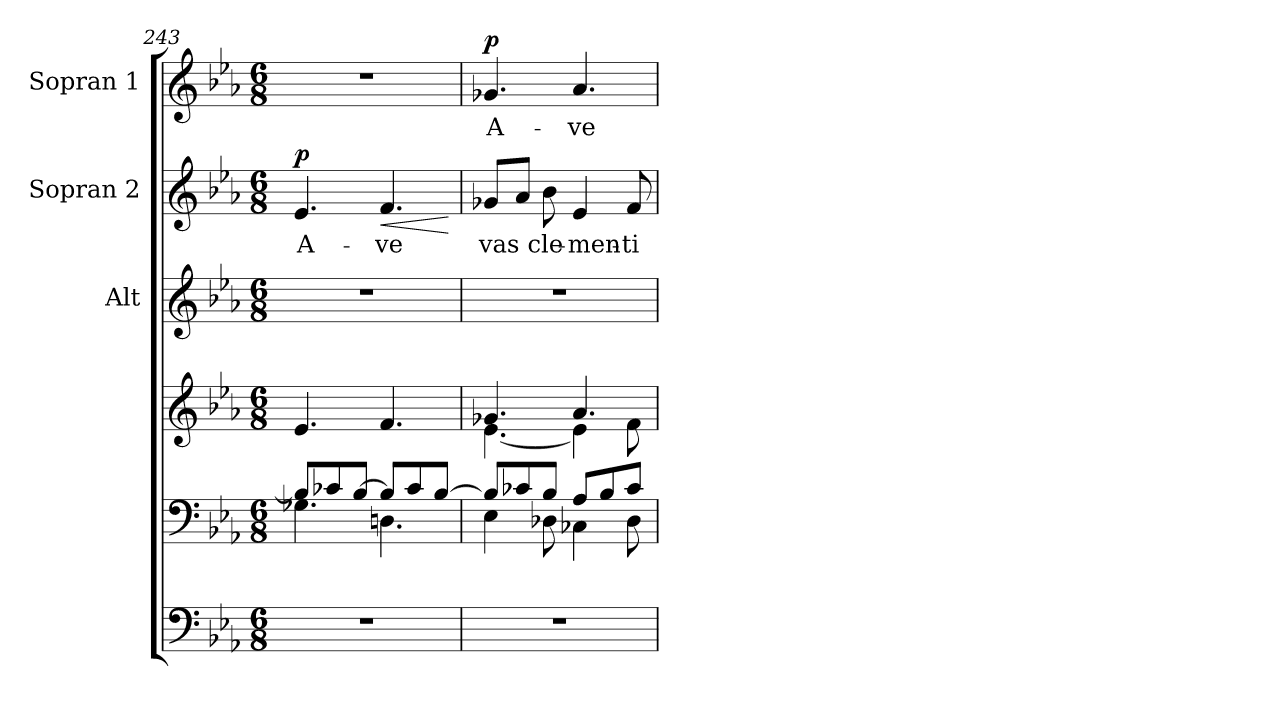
**kern	**kern	**kern	**kern	**kern	**text	**dynam	**kern	**text	**dynam
*part5	*part4	*part4	*part3	*part2	*part2	*part2	*part1	*part1	*part1
*staff6	*staff5	*staff4	*staff3	*staff2	*staff2	*staff2	*staff1	*staff1	*staff1
*	*	*	*I"Alt	*I"Sopran 2	*	*	*I"Sopran 1	*	*
*	*	*	*I'A.	*I'S. 2	*	*	*I'S. 1	*	*
!!LO:LB:g=z
*clefF4	*clefF4	*clefG2	*clefG2	*clefG2	*	*	*clefG2	*	*
*k[b-e-a-]	*k[b-e-a-]	*k[b-e-a-]	*k[b-e-a-]	*k[b-e-a-]	*	*	*k[b-e-a-]	*	*
*E-:	*E-:	*E-:	*E-:	*E-:	*	*	*E-:	*	*
*M6/8	*M6/8	*M6/8	*M6/8	*M6/8	*	*	*M6/8	*	*
=243	=243	=243	=243	=243	=243	=243	=243	=243	=243
*	*^	*	*	*	*	*	*	*	*
!	!	!	!	!	!	!LO:LY:b	!LO:DY:a	!	!	!
2.r	8B-/L]	4.G-X\	4.e-/	2.r	4.e-/	A-	p	2.r	.	.
.	8c-X/	.	.	.	.	.	.	.	.	.
.	[>8B-/J	.	.	.	.	.	.	.	.	.
!	!	!	!	!	!	!LO:LY:b	!LO:HP:b	!	!	!
.	8B-/L]	4.Dn\	4.f/	.	4.f/	-ve	<	.	.	.
.	8c-/	.	.	.	.	.	.	.	.	.
.	[>8B-/J	.	.	.	.	.	.	.	.	.
*	*v	*v	*	*	*	*	*	*	*	*
.	.	.	.	.	.	[	.	.	.
=244	=244	=244	=244	=244	=244	=244	=244	=244	=244
*	*^	*^	*	*	*	*	*	*	*
!	!	!	!	!	!	!	!LO:LY:b	!	!	!LO:LY:b	!LO:DY:a
2.r	8B-/L]	4E-\	4.g-X/	[<4.e-\	2.r	8g-X/L	vas	.	4.g-X/	A-	p
.	8c-X/	.	.	.	.	8a-/J	.	.	.	.	.
!	!	!	!	!	!	!	!LO:LY:b	!	!	!	!
.	8B-/J	8D-X\	.	.	.	8b-\	cle-	.	.	.	.
!	!	!	!	!	!	!	!LO:LY:b	!	!	!LO:LY:b	!
.	8A-/L	4C-X\	4.a-/	4e-\]	.	4e-/	-men-	.	4.a-/	-ve	.
.	8B-/	.	.	.	.	.	.	.	.	.	.
!	!	!	!	!	!	!	!LO:LY:b	!	!	!	!
.	8c-/J	8D-\	.	8f\	.	8f/	-ti-	.	.	.	.
*	*v	*v	*	*	*	*	*	*	*	*	*
*	*	*v	*v	*	*	*	*	*	*	*
=	=	=	=	=	=	=	=	=	=
*-	*-	*-	*-	*-	*-	*-	*-	*-	*-
